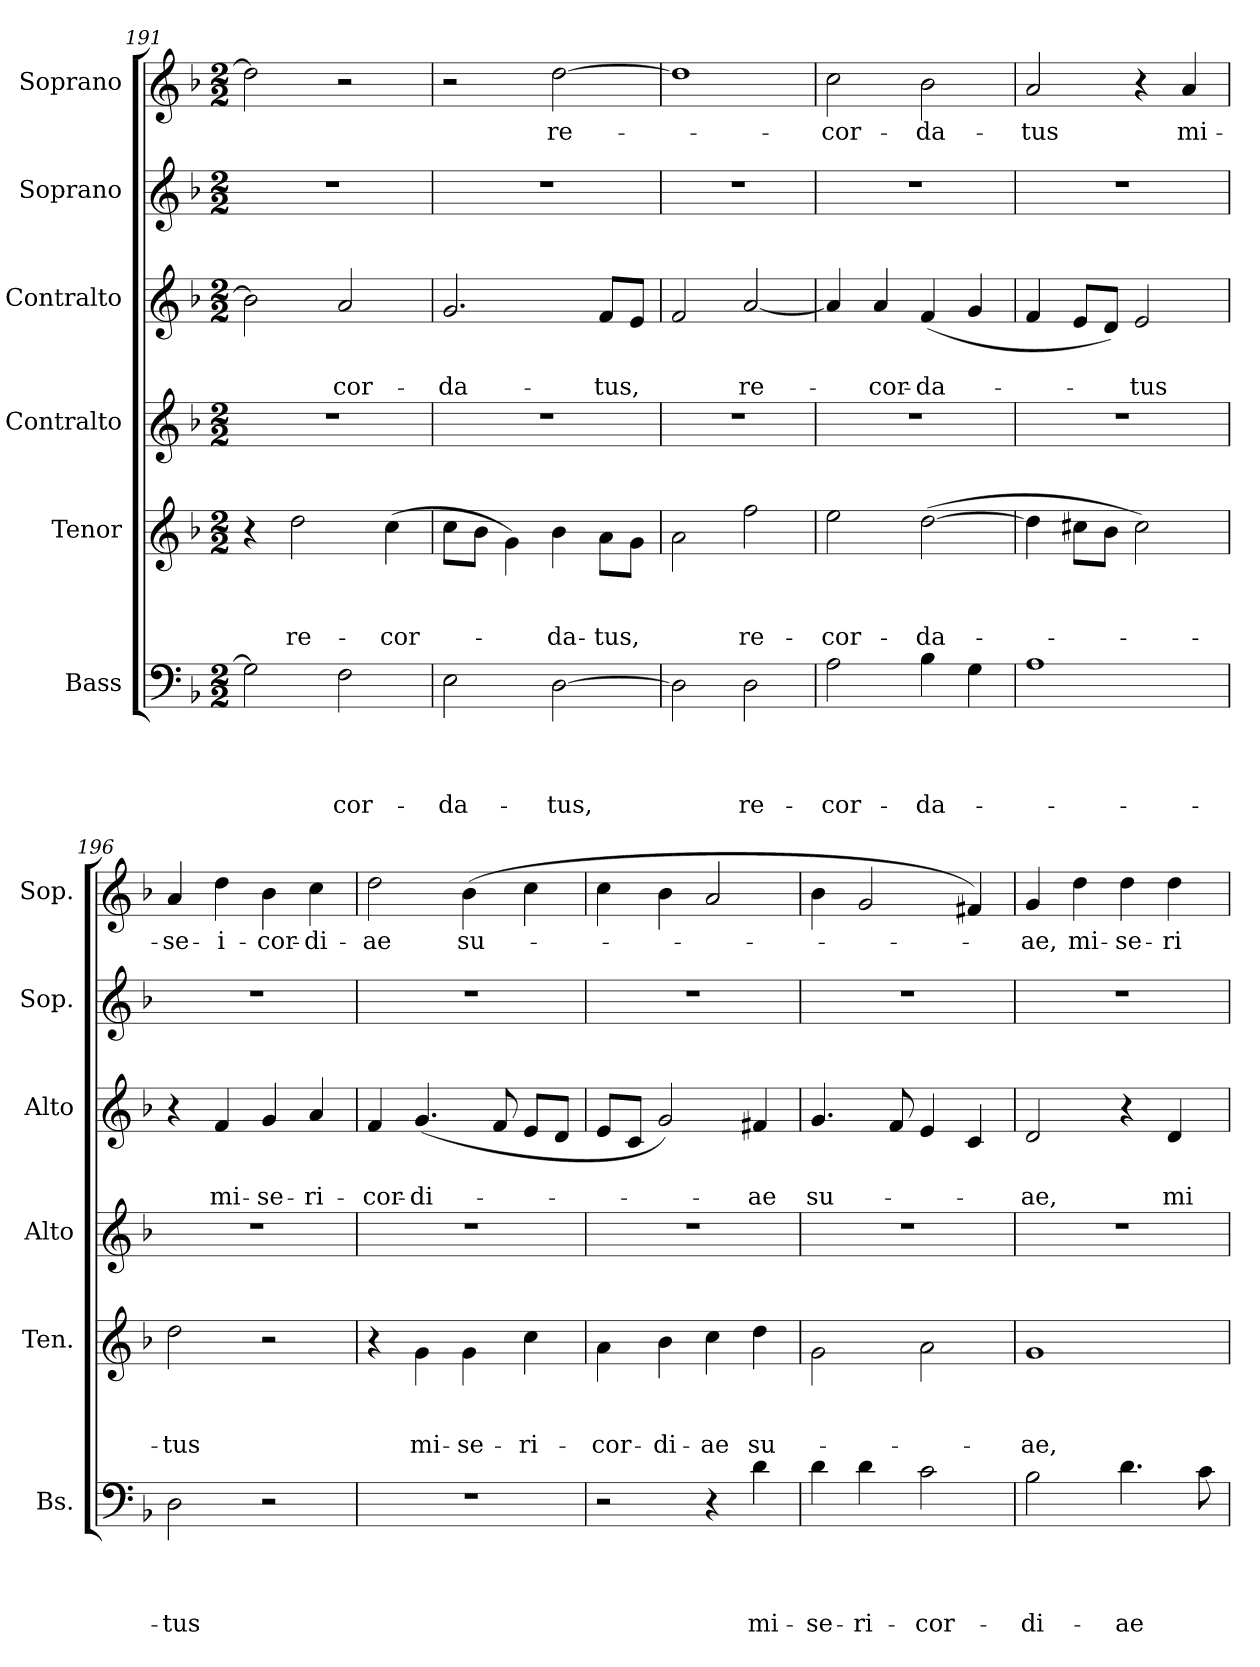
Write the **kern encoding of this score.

**kern	**text	**text	**text	**text	**kern	**text	**text	**text	**kern	**kern	**text	**text	**kern	**kern	**text
*part6	*part6	*part6	*part6	*part6	*part5	*part5	*part5	*part5	*part4	*part3	*part3	*part3	*part2	*part1	*part1
*staff6	*staff6	*staff6	*staff6	*staff6	*staff5	*staff5	*staff5	*staff5	*staff4	*staff3	*staff3	*staff3	*staff2	*staff1	*staff1
*I"Bass	*	*	*	*	*I"Tenor	*	*	*	*I"Contralto	*I"Contralto	*	*	*I"Soprano	*I"Soprano	*
*I'Bs.	*	*	*	*	*I'Ten.	*	*	*	*I'Alto	*I'Alto	*	*	*I'Sop.	*I'Sop.	*
!!LO:LB:g=z
*clefF4	*	*	*	*	*clefG2	*	*	*	*clefG2	*clefG2	*	*	*clefG2	*clefG2	*
*	*	*	*	*	*ITrd7c12	*	*	*	*	*	*	*	*	*	*
*k[b-]	*	*	*	*	*k[b-]	*	*	*	*k[b-]	*k[b-]	*	*	*k[b-]	*k[b-]	*
*F:	*	*	*	*	*F:	*	*	*	*F:	*F:	*	*	*F:	*F:	*
*M2/2	*	*	*	*	*M2/2	*	*	*	*M2/2	*M2/2	*	*	*M2/2	*M2/2	*
=191	=191	=191	=191	=191	=191	=191	=191	=191	=191	=191	=191	=191	=191	=191	=191
2G\]	.	.	.	.	4r	.	.	.	1r	2b-\]	.	.	1r	2dd\]	.
!	!	!	!	!	!	!	!	!LO:LY:b	!	!	!	!	!	!	!
.	.	.	.	.	2d\	.	.	re-	.	.	.	.	.	.	.
!	!	!	!	!LO:LY:b	!	!	!	!	!	!	!	!LO:LY:b	!	!	!
2F\	.	.	.	-cor-	.	.	.	.	.	2a/	.	-cor-	.	2r	.
!	!	!	!	!	!	!	!	!LO:LY:b	!	!	!	!	!	!	!
.	.	.	.	.	(>4c\	.	.	-cor-	.	.	.	.	.	.	.
=192	=192	=192	=192	=192	=192	=192	=192	=192	=192	=192	=192	=192	=192	=192	=192
!	!	!	!	!LO:LY:b	!	!	!	!	!	!	!	!LO:LY:b	!	!	!
2E\	.	.	.	-da-	8c\L	.	.	.	1r	2.g/	.	-da-	1r	2r	.
.	.	.	.	.	8B-\J	.	.	.	.	.	.	.	.	.	.
.	.	.	.	.	4G\)	.	.	.	.	.	.	.	.	.	.
!	!	!	!	!LO:LY:b	!	!	!	!LO:LY:b	!	!	!	!	!	!	!LO:LY:b
[<2D\	.	.	.	-tus,	4B-\	.	.	-da-	.	.	.	.	.	[>2dd\	re-
!	!	!	!	!	!	!	!	!LO:LY:b	!	!	!	!LO:LY:b	!	!	!
.	.	.	.	.	8A\L	.	.	-tus,	.	8f/L	.	-tus,	.	.	.
.	.	.	.	.	8G\J	.	.	.	.	8e/J	.	.	.	.	.
=193	=193	=193	=193	=193	=193	=193	=193	=193	=193	=193	=193	=193	=193	=193	=193
2D\]	.	.	.	.	2A\	.	.	.	1r	2f/	.	.	1r	1dd]	.
!	!	!	!	!LO:LY:b	!	!	!	!LO:LY:b	!	!	!	!LO:LY:b	!	!	!
2D\	.	.	.	re-	2f\	.	.	re-	.	[<2a/	.	re-	.	.	.
=194	=194	=194	=194	=194	=194	=194	=194	=194	=194	=194	=194	=194	=194	=194	=194
!	!	!	!	!LO:LY:b	!	!	!	!LO:LY:b	!	!	!	!	!	!	!LO:LY:b
2A\	.	.	.	-cor-	2e\	.	.	-cor-	1r	4a/]	.	.	1r	2cc\	-cor-
!	!	!	!	!	!	!	!	!	!	!	!	!LO:LY:b	!	!	!
.	.	.	.	.	.	.	.	.	.	4a/	.	-cor-	.	.	.
!	!	!	!	!LO:LY:b	!	!	!	!LO:LY:b	!	!	!	!LO:LY:b	!	!	!LO:LY:b
4B-\	.	.	.	-da-	(>[>2d\	.	.	-da-	.	(<4f/	.	-da-	.	2b-\	-da-
4G\	.	.	.	.	.	.	.	.	.	4g/	.	.	.	.	.
=195	=195	=195	=195	=195	=195	=195	=195	=195	=195	=195	=195	=195	=195	=195	=195
!	!	!	!	!	!	!	!	!	!	!	!	!	!	!	!LO:LY:b
1A	.	.	.	.	4d\]	.	.	.	1r	4f/	.	.	1r	2a/	-tus
.	.	.	.	.	8c#X\L	.	.	.	.	8e/L	.	.	.	.	.
.	.	.	.	.	8B-\J	.	.	.	.	8d/J)	.	.	.	.	.
!	!	!	!	!	!	!	!	!	!	!	!	!LO:LY:b	!	!	!
.	.	.	.	.	2c#\)	.	.	.	.	2e/	.	-tus	.	4r	.
!	!	!	!	!	!	!	!	!	!	!	!	!	!	!	!LO:LY:b
.	.	.	.	.	.	.	.	.	.	.	.	.	.	4a/	mi-
=196	=196	=196	=196	=196	=196	=196	=196	=196	=196	=196	=196	=196	=196	=196	=196
!	!	!	!	!LO:LY:b	!	!	!	!LO:LY:b	!	!	!	!	!	!	!LO:LY:b
2D\	.	.	.	-tus	2d\	.	.	-tus	1r	4r	.	.	1r	4a/	-se-
!	!	!	!	!	!	!	!	!	!	!	!	!LO:LY:b	!	!	!LO:LY:b
.	.	.	.	.	.	.	.	.	.	4f/	.	mi-	.	4dd\	-i-
!	!	!	!	!	!	!	!	!	!	!	!	!LO:LY:b	!	!	!LO:LY:b
2r	.	.	.	.	2r	.	.	.	.	4g/	.	-se-	.	4b-\	-cor-
!	!	!	!	!	!	!	!	!	!	!	!	!LO:LY:b	!	!	!LO:LY:b
.	.	.	.	.	.	.	.	.	.	4a/	.	-ri-	.	4cc\	-di-
!!LO:PB:g=z
=197	=197	=197	=197	=197	=197	=197	=197	=197	=197	=197	=197	=197	=197	=197	=197
!	!	!	!	!	!	!	!	!	!	!	!	!LO:LY:b	!	!	!LO:LY:b
1r	.	.	.	.	4r	.	.	.	1r	4f/	.	-cor-	1r	2dd\	-ae
!	!	!	!	!	!	!	!	!LO:LY:b	!	!	!	!LO:LY:b	!	!	!
.	.	.	.	.	4G\	.	.	mi-	.	(<4.g/	.	-di-	.	.	.
!	!	!	!	!	!	!	!	!LO:LY:b	!	!	!	!	!	!	!LO:LY:b
.	.	.	.	.	4G\	.	.	-se-	.	.	.	.	.	(>4b-\	su-
.	.	.	.	.	.	.	.	.	.	8f/	.	.	.	.	.
!	!	!	!	!	!	!	!	!LO:LY:b	!	!	!	!	!	!	!
.	.	.	.	.	4c\	.	.	-ri-	.	8e/L	.	.	.	4cc\	.
.	.	.	.	.	.	.	.	.	.	8d/J	.	.	.	.	.
=198	=198	=198	=198	=198	=198	=198	=198	=198	=198	=198	=198	=198	=198	=198	=198
!	!	!	!	!	!	!	!	!LO:LY:b	!	!	!	!	!	!	!
2r	.	.	.	.	4A\	.	.	-cor-	1r	8e/L	.	.	1r	4cc\	.
.	.	.	.	.	.	.	.	.	.	8c/J	.	.	.	.	.
!	!	!	!	!	!	!	!	!LO:LY:b	!	!	!	!	!	!	!
.	.	.	.	.	4B-\	.	.	-di-	.	2g/)	.	.	.	4b-\	.
!	!	!	!	!	!	!	!	!LO:LY:b	!	!	!	!	!	!	!
4r	.	.	.	.	4c\	.	.	-ae	.	.	.	.	.	2a/	.
!	!	!	!	!LO:LY:b	!	!	!	!LO:LY:b	!	!	!	!LO:LY:b	!	!	!
4d\	.	.	.	mi-	4d\	.	.	su-	.	4f#X/	.	-ae	.	.	.
=199	=199	=199	=199	=199	=199	=199	=199	=199	=199	=199	=199	=199	=199	=199	=199
!	!	!	!	!LO:LY:b	!	!	!	!	!	!	!	!LO:LY:b	!	!	!
4d\	.	.	.	-se-	2G\	.	.	.	1r	4.g/	.	su-	1r	4b-\	.
!	!	!	!	!LO:LY:b	!	!	!	!	!	!	!	!	!	!	!
4d\	.	.	.	-ri-	.	.	.	.	.	.	.	.	.	2g/	.
.	.	.	.	.	.	.	.	.	.	8f/	.	.	.	.	.
!	!	!	!	!LO:LY:b	!	!	!	!	!	!	!	!	!	!	!
2c\	.	.	.	-cor-	2A\	.	.	.	.	4e/	.	.	.	.	.
.	.	.	.	.	.	.	.	.	.	4c/	.	.	.	4f#X/)	.
=200	=200	=200	=200	=200	=200	=200	=200	=200	=200	=200	=200	=200	=200	=200	=200
!	!	!	!	!LO:LY:b	!	!	!	!LO:LY:b	!	!	!	!LO:LY:b	!	!	!LO:LY:b
2B-\	.	.	.	-di-	1G	.	.	-ae,	1r	2d/	.	-ae,	1r	4g/	-ae,
!	!	!	!	!	!	!	!	!	!	!	!	!	!	!	!LO:LY:b
.	.	.	.	.	.	.	.	.	.	.	.	.	.	4dd\	mi-
!	!	!	!	!LO:LY:b	!	!	!	!	!	!	!	!	!	!	!LO:LY:b
4.d\	.	.	.	-ae	.	.	.	.	.	4r	.	.	.	4dd\	-se-
!	!	!	!	!	!	!	!	!	!	!	!	!LO:LY:b	!	!	!LO:LY:b
.	.	.	.	.	.	.	.	.	.	4d/	.	mi-	.	4dd\	-ri-
8c\	.	.	.	.	.	.	.	.	.	.	.	.	.	.	.
=	=	=	=	=	=	=	=	=	=	=	=	=	=	=	=
*-	*-	*-	*-	*-	*-	*-	*-	*-	*-	*-	*-	*-	*-	*-	*-
